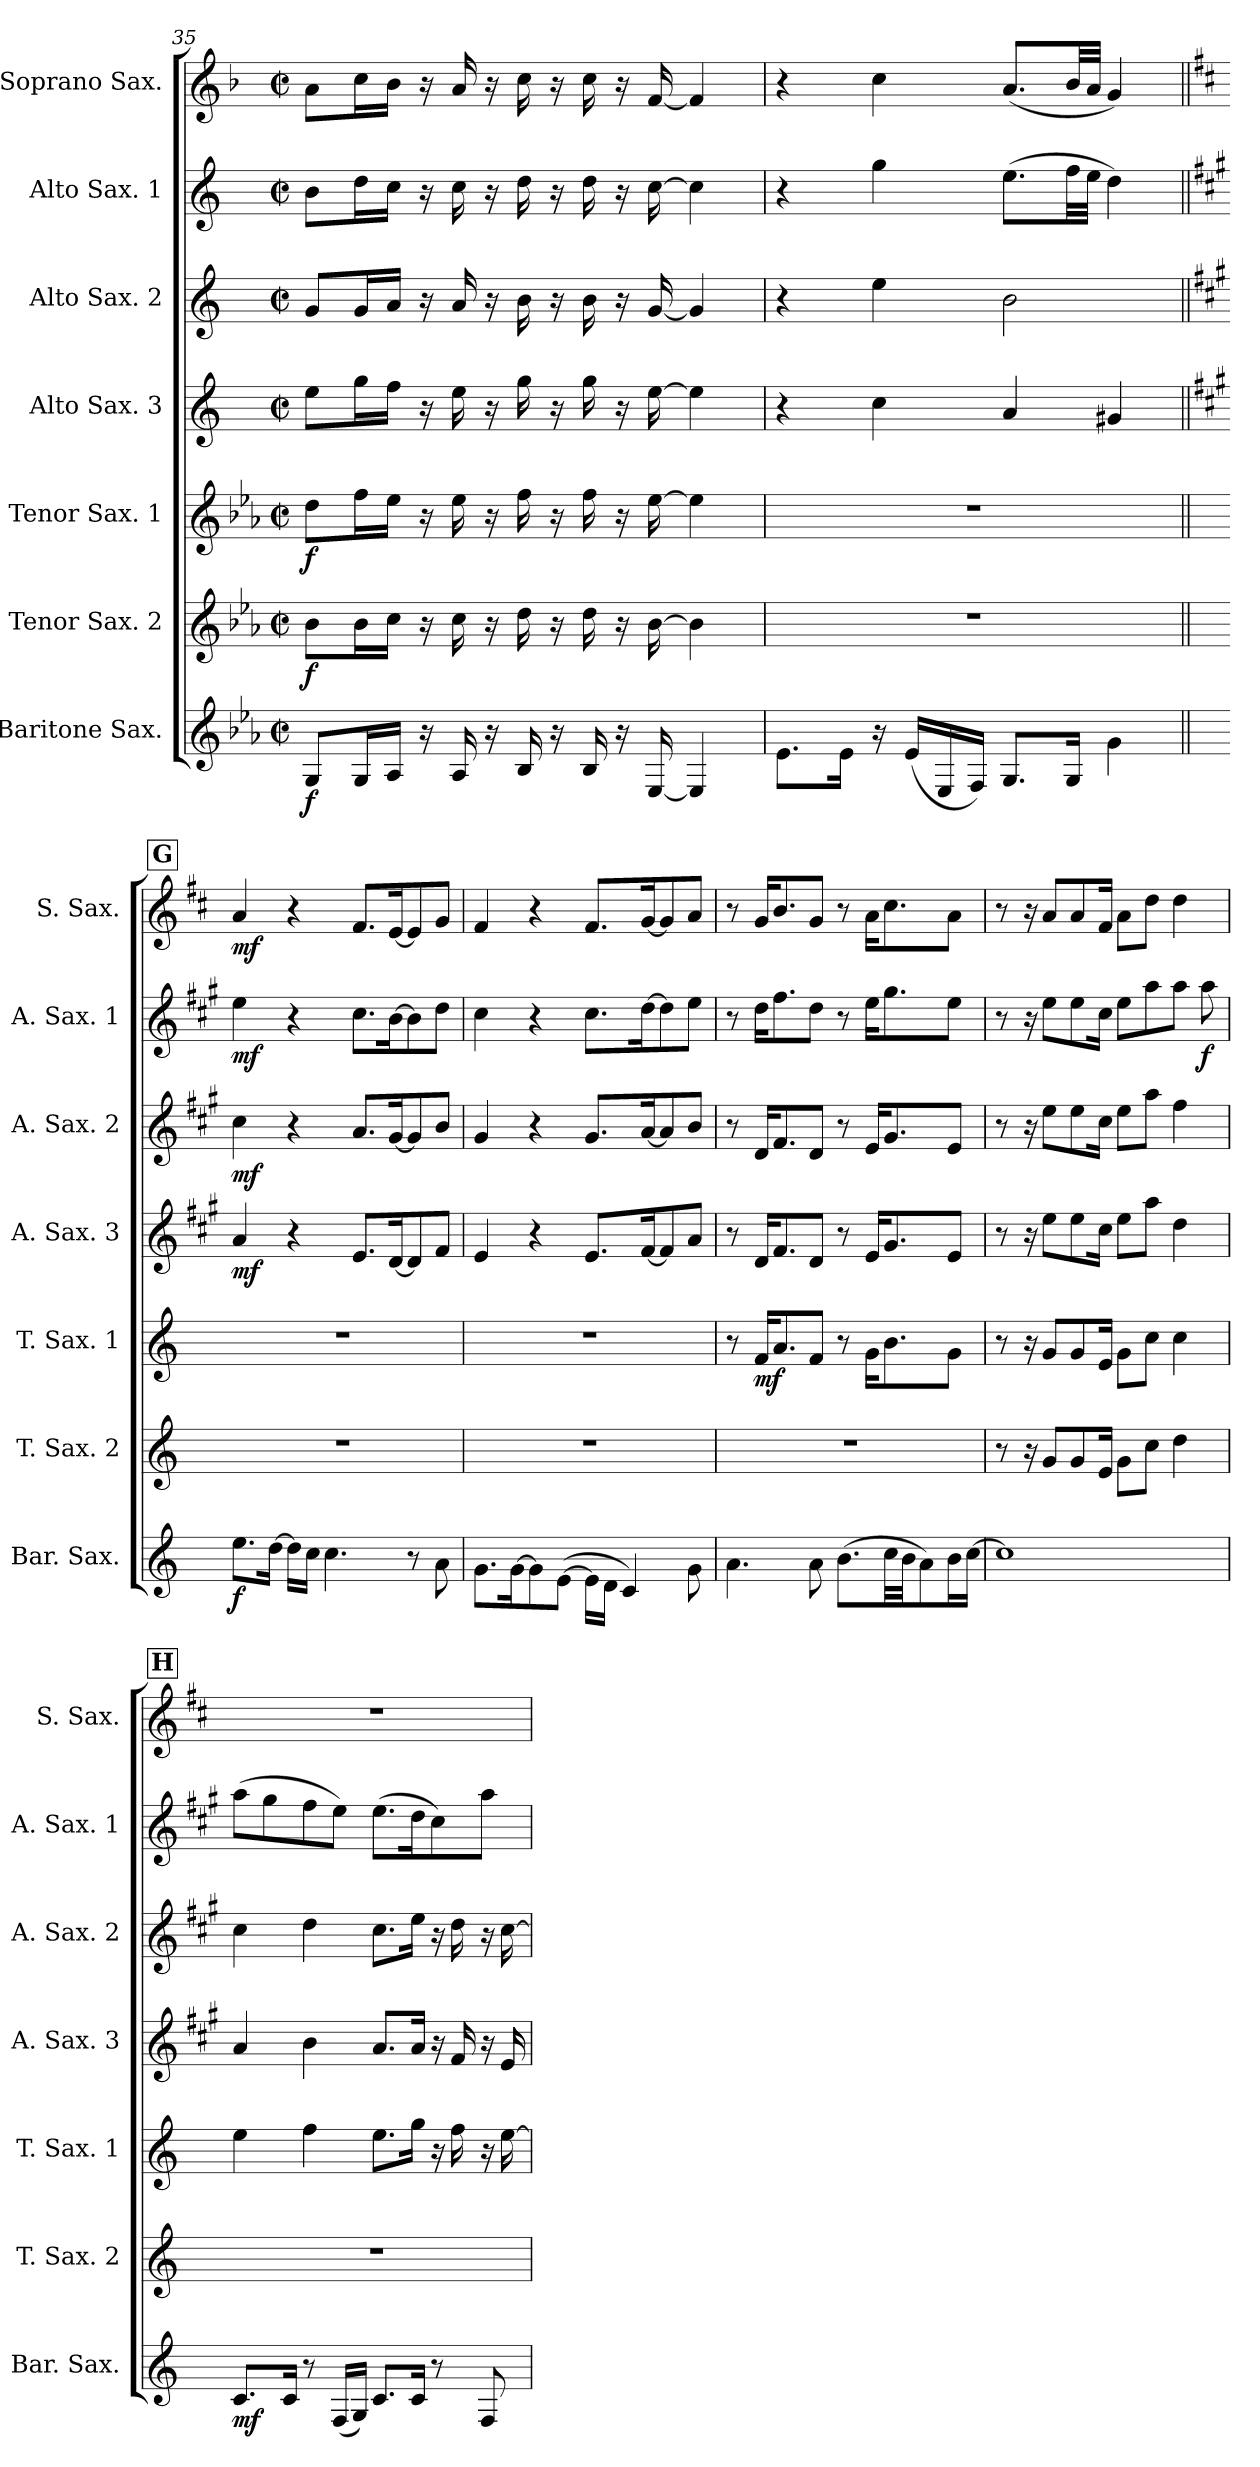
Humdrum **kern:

**kern	**dynam	**kern	**dynam	**kern	**dynam	**kern	**dynam	**kern	**dynam	**kern	**dynam	**kern	**dynam
*part7	*part7	*part6	*part6	*part5	*part5	*part4	*part4	*part3	*part3	*part2	*part2	*part1	*part1
*staff7	*staff7	*staff6	*staff6	*staff5	*staff5	*staff4	*staff4	*staff3	*staff3	*staff2	*staff2	*staff1	*staff1
*I"Baritone Sax.	*	*I"Tenor Sax. 2	*	*I"Tenor Sax. 1	*	*I"Alto Sax. 3	*	*I"Alto Sax. 2	*	*I"Alto Sax. 1	*	*I"Soprano Sax.	*
*I'Bar. Sax.	*	*I'T. Sax. 2	*	*I'T. Sax. 1	*	*I'A. Sax. 3	*	*I'A. Sax. 2	*	*I'A. Sax. 1	*	*I'S. Sax.	*
*clefG2	*	*clefG2	*	*clefG2	*	*clefG2	*	*clefG2	*	*clefG2	*	*clefG2	*
*ITrd12c21	*	*ITrd8c14	*	*ITrd8c14	*	*ITrd5c9	*	*ITrd5c9	*	*ITrd5c9	*	*ITrd1c2	*
*k[b-e-a-]	*	*k[b-e-a-]	*	*k[b-e-a-]	*	*k[b-e-a-]	*	*k[b-e-a-]	*	*k[b-e-a-]	*	*k[b-e-a-]	*
*M2/2	*	*M2/2	*	*M2/2	*	*M2/2	*	*M2/2	*	*M2/2	*	*M2/2	*
*met(c|)	*	*met(c|)	*	*met(c|)	*	*met(c|)	*	*met(c|)	*	*met(c|)	*	*met(c|)	*
=35	=35	=35	=35	=35	=35	=35	=35	=35	=35	=35	=35	=35	=35
!	!LO:DY:b	!	!LO:DY:b	!	!LO:DY:b	!	!	!	!	!	!	!	!
8GG/L	f	8B-\L	f	8d\L	f	8g\L	.	8B-/L	.	8d\L	.	8g\L	.
16GG/L	.	16B-\L	.	16f\L	.	16b-\L	.	16B-/L	.	16f\L	.	16b-\L	.
16AA-/JJ	.	16c\JJ	.	16e-\JJ	.	16a-\JJ	.	16c/JJ	.	16e-\JJ	.	16a-\JJ	.
16r	.	16r	.	16r	.	16r	.	16r	.	16r	.	16r	.
16AA-/	.	16c\	.	16e-\	.	16g\	.	16c/	.	16e-\	.	16g/	.
16r	.	16r	.	16r	.	16r	.	16r	.	16r	.	16r	.
16BB-/	.	16d\	.	16f\	.	16b-\	.	16d\	.	16f\	.	16b-\	.
16r	.	16r	.	16r	.	16r	.	16r	.	16r	.	16r	.
16BB-/	.	16d\	.	16f\	.	16b-\	.	16d\	.	16f\	.	16b-\	.
16r	.	16r	.	16r	.	16r	.	16r	.	16r	.	16r	.
[16EE-/	.	[16B-\	.	[16e-\	.	[16g\	.	[16B-/	.	[16e-\	.	[16e-/	.
4EE-/]	.	4B-\]	.	4e-\]	.	4g\]	.	4B-/]	.	4e-\]	.	4e-/]	.
=36	=36	=36	=36	=36	=36	=36	=36	=36	=36	=36	=36	=36	=36
8.E-\L	.	1r	.	1r	.	4r	.	4r	.	4r	.	4r	.
16E-\Jk	.	.	.	.	.	.	.	.	.	.	.	.	.
16r	.	.	.	.	.	4e-\	.	4g\	.	4b-\	.	4b-\	.
(16E-/LL	.	.	.	.	.	.	.	.	.	.	.	.	.
16EE-/	.	.	.	.	.	.	.	.	.	.	.	.	.
16FF/JJ)	.	.	.	.	.	.	.	.	.	.	.	.	.
8.GG/L	.	.	.	.	.	4c/	.	2d\	.	(8.g\L	.	(8.g/L	.
16GG/Jk	.	.	.	.	.	.	.	.	.	32a-\LL	.	32a-/LL	.
.	.	.	.	.	.	.	.	.	.	32g\JJJ	.	32g/JJJ	.
4G\	.	.	.	.	.	4Bn/	.	.	.	4f\)	.	4f/)	.
!!LO:PB:g=z
!!LO:REH:place=s1:a:B:fs=14:t=G
=37||	=37||	=37||	=37||	=37||	=37||	=37||	=37||	=37||	=37||	=37||	=37||	=37||	=37||
*k[]	*	*k[]	*	*k[]	*	*k[]	*	*k[]	*	*k[]	*	*k[]	*
!	!LO:DY:b	!	!	!	!	!	!LO:DY:b	!	!LO:DY:b	!	!LO:DY:b	!	!LO:DY:b
8.e\L	f	1r	.	1r	.	4c/	mf	4e\	mf	4g\	mf	4g/	mf
[16d\Jk	.	.	.	.	.	.	.	.	.	.	.	.	.
16d\LL]	.	.	.	.	.	4r	.	4r	.	4r	.	4r	.
16c\JJ	.	.	.	.	.	.	.	.	.	.	.	.	.
4.c\	.	.	.	.	.	.	.	.	.	.	.	.	.
.	.	.	.	.	.	8.G/L	.	8.c/L	.	8.e\L	.	8.e/L	.
.	.	.	.	.	.	[16F/K	.	[16B/K	.	[16d\K	.	[16d/K	.
8r	.	.	.	.	.	8F/]	.	8B/]	.	8d\]	.	8d/]	.
8A\	.	.	.	.	.	8A/J	.	8d/J	.	8f\J	.	8f/J	.
=38	=38	=38	=38	=38	=38	=38	=38	=38	=38	=38	=38	=38	=38
8.G\L	.	1r	.	1r	.	4G/	.	4B/	.	4e\	.	4e/	.
[16G\K	.	.	.	.	.	.	.	.	.	.	.	.	.
8G\]	.	.	.	.	.	4r	.	4r	.	4r	.	4r	.
([8E\J	.	.	.	.	.	.	.	.	.	.	.	.	.
16E\LL]	.	.	.	.	.	8.G/L	.	8.B/L	.	8.e\L	.	8.e/L	.
16D\JJ	.	.	.	.	.	.	.	.	.	.	.	.	.
4C/)	.	.	.	.	.	.	.	.	.	.	.	.	.
.	.	.	.	.	.	[16A/K	.	[16c/K	.	[16f\K	.	[16f/K	.
.	.	.	.	.	.	8A/]	.	8c/]	.	8f\]	.	8f/]	.
8G\	.	.	.	.	.	8c/J	.	8d/J	.	8g\J	.	8g/J	.
=39	=39	=39	=39	=39	=39	=39	=39	=39	=39	=39	=39	=39	=39
4.A\	.	1r	.	8r	.	8r	.	8r	.	8r	.	8r	.
!	!	!	!	!	!LO:DY:b	!	!	!	!	!	!	!	!
.	.	.	.	16F/KL	mf	16F/KL	.	16F/KL	.	16f\KL	.	16f/KL	.
.	.	.	.	8.A/	.	8.A/	.	8.A/	.	8.a\	.	8.a/	.
8A\	.	.	.	8F/J	.	8F/J	.	8F/J	.	8f\J	.	8f/J	.
(8.B\L	.	.	.	8r	.	8r	.	8r	.	8r	.	8r	.
.	.	.	.	16G\KL	.	16G/KL	.	16G/KL	.	16g\KL	.	16g\KL	.
32c\LL	.	.	.	8.B\	.	8.B/	.	8.B/	.	8.b\	.	8.b\	.
32B\JJ	.	.	.	.	.	.	.	.	.	.	.	.	.
8A\)	.	.	.	.	.	.	.	.	.	.	.	.	.
16B\L	.	.	.	8G\J	.	8G/J	.	8G/J	.	8g\J	.	8g\J	.
[16c\JJ	.	.	.	.	.	.	.	.	.	.	.	.	.
!!LO:LB:g=z
=40	=40	=40	=40	=40	=40	=40	=40	=40	=40	=40	=40	=40	=40
1c]	.	8r	.	8r	.	8r	.	8r	.	8r	.	8r	.
.	.	16r	.	16r	.	16r	.	16r	.	16r	.	16r	.
.	.	8G/L	.	8G/L	.	8g\L	.	8g\L	.	8g\L	.	8g/L	.
.	.	8G/	.	8G/	.	8g\	.	8g\	.	8g\	.	8g/	.
.	.	16E/Jk	.	16E/Jk	.	16e\Jk	.	16e\Jk	.	16e\Jk	.	16e/Jk	.
.	.	8G\L	.	8G\L	.	8g\L	.	8g\L	.	8g\L	.	8g\L	.
.	.	8c\J	.	8c\J	.	8cc\J	.	8cc\J	.	8cc\	.	8cc\J	.
.	.	4d\	.	4c\	.	4f\	.	4a\	.	8cc\J	.	4cc\	.
!	!	!	!	!	!	!	!	!	!	!	!LO:DY:b	!	!
.	.	.	.	.	.	.	.	.	.	8cc\	f	.	.
!!LO:REH:place=s1:a:B:fs=14:t=H
=41	=41	=41	=41	=41	=41	=41	=41	=41	=41	=41	=41	=41	=41
!	!LO:DY:b	!	!	!	!	!	!	!	!	!	!	!	!
8.C/L	mf	1r	.	4e\	.	4c/	.	4e\	.	(8cc\L	.	1r	.
.	.	.	.	.	.	.	.	.	.	8b\	.	.	.
16C/Jk	.	.	.	.	.	.	.	.	.	.	.	.	.
8r	.	.	.	4f\	.	4d\	.	4f\	.	8a\	.	.	.
(16FF/LL	.	.	.	.	.	.	.	.	.	8g\J)	.	.	.
16GG/JJ)	.	.	.	.	.	.	.	.	.	.	.	.	.
8.C/L	.	.	.	8.e\L	.	8.c/L	.	8.e\L	.	(8.g\L	.	.	.
16C/Jk	.	.	.	16g\Jk	.	16c/Jk	.	16g\Jk	.	16f\K	.	.	.
8r	.	.	.	16r	.	16r	.	16r	.	8e\)	.	.	.
.	.	.	.	16f\	.	16A/	.	16f\	.	.	.	.	.
8FF/	.	.	.	16r	.	16r	.	16r	.	8cc\J	.	.	.
.	.	.	.	[16e\	.	16G/	.	[16e\	.	.	.	.	.
=	=	=	=	=	=	=	=	=	=	=	=	=	=
*-	*-	*-	*-	*-	*-	*-	*-	*-	*-	*-	*-	*-	*-
